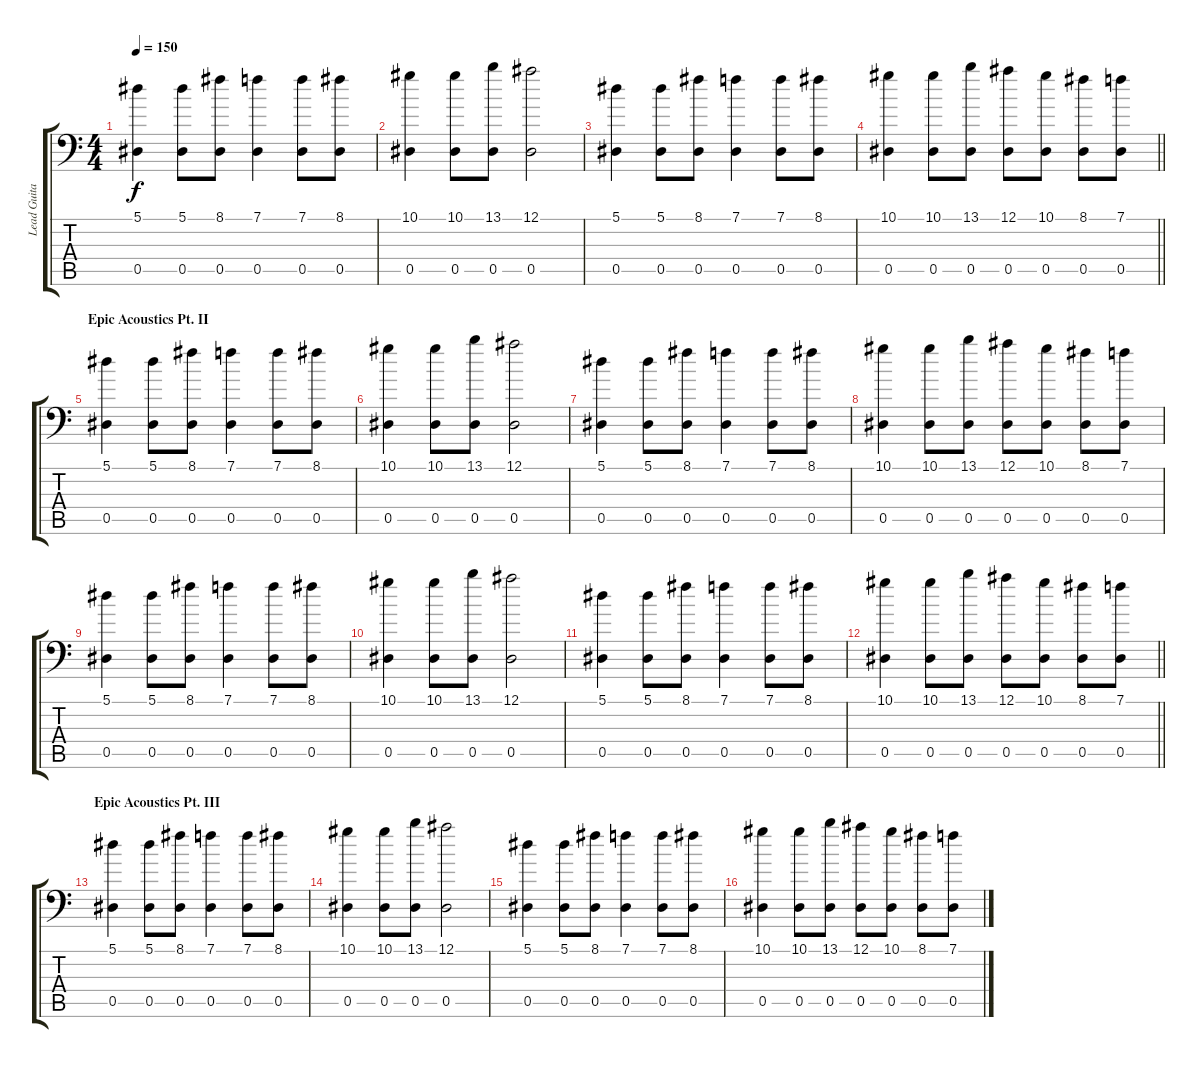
\track ("Lead Guitar I" "Lead Guita") {instrument distortionguitar}
\staff {score tabs}
\tuning (Bb3 F3 Db3 Ab2 Eb2 Bb1) {hide}
\ts (4 4)
\tempo 150
\clef f4
\ks c
(5.1 0.5).4{dy f balance 8 instrument acousticguitarsteel} (5.1 0.5).8 (8.1 0.5).8 (7.1 0.5).4 (7.1 0.5).8 (8.1 0.5).8 |
(10.1 0.5).4 (10.1 0.5).8 (13.1 0.5).8 (12.1 0.5).2 |
(5.1 0.5).4{balance 8 instrument acousticguitarsteel} (5.1 0.5).8 (8.1 0.5).8 (7.1 0.5).4 (7.1 0.5).8 (8.1 0.5).8 |
\barLineRight lightlight
(10.1 0.5).4 (10.1 0.5).8 (13.1 0.5).8 (12.1 0.5).8 (10.1 0.5).8 (8.1 0.5).8 (7.1 0.5).8 |
\section ("" "Epic Acoustics Pt. II")
(5.1 0.5).4{balance 0 instrument acousticguitarsteel} (5.1 0.5).8 (8.1 0.5).8 (7.1 0.5).4 (7.1 0.5).8 (8.1 0.5).8 |
(10.1 0.5).4 (10.1 0.5).8 (13.1 0.5).8 (12.1 0.5).2 |
(5.1 0.5).4{balance 0 instrument acousticguitarsteel} (5.1 0.5).8 (8.1 0.5).8 (7.1 0.5).4 (7.1 0.5).8 (8.1 0.5).8 |
(10.1 0.5).4 (10.1 0.5).8 (13.1 0.5).8 (12.1 0.5).8 (10.1 0.5).8 (8.1 0.5).8 (7.1 0.5).8 |
(5.1 0.5).4{balance 0 instrument acousticguitarsteel} (5.1 0.5).8 (8.1 0.5).8 (7.1 0.5).4 (7.1 0.5).8 (8.1 0.5).8 |
(10.1 0.5).4 (10.1 0.5).8 (13.1 0.5).8 (12.1 0.5).2 |
(5.1 0.5).4{balance 0 instrument acousticguitarsteel} (5.1 0.5).8 (8.1 0.5).8 (7.1 0.5).4 (7.1 0.5).8 (8.1 0.5).8 |
\barLineRight lightlight
(10.1 0.5).4 (10.1 0.5).8 (13.1 0.5).8 (12.1 0.5).8 (10.1 0.5).8 (8.1 0.5).8 (7.1 0.5).8 |
\section ("" "Epic Acoustics Pt. III")
(5.1 0.5).4{balance 0 instrument acousticguitarsteel} (5.1 0.5).8 (8.1 0.5).8 (7.1 0.5).4 (7.1 0.5).8 (8.1 0.5).8 |
(10.1 0.5).4 (10.1 0.5).8 (13.1 0.5).8 (12.1 0.5).2 |
(5.1 0.5).4{balance 0 instrument acousticguitarsteel} (5.1 0.5).8 (8.1 0.5).8 (7.1 0.5).4 (7.1 0.5).8 (8.1 0.5).8 |
(10.1 0.5).4 (10.1 0.5).8 (13.1 0.5).8 (12.1 0.5).8 (10.1 0.5).8 (8.1 0.5).8 (7.1 0.5).8
